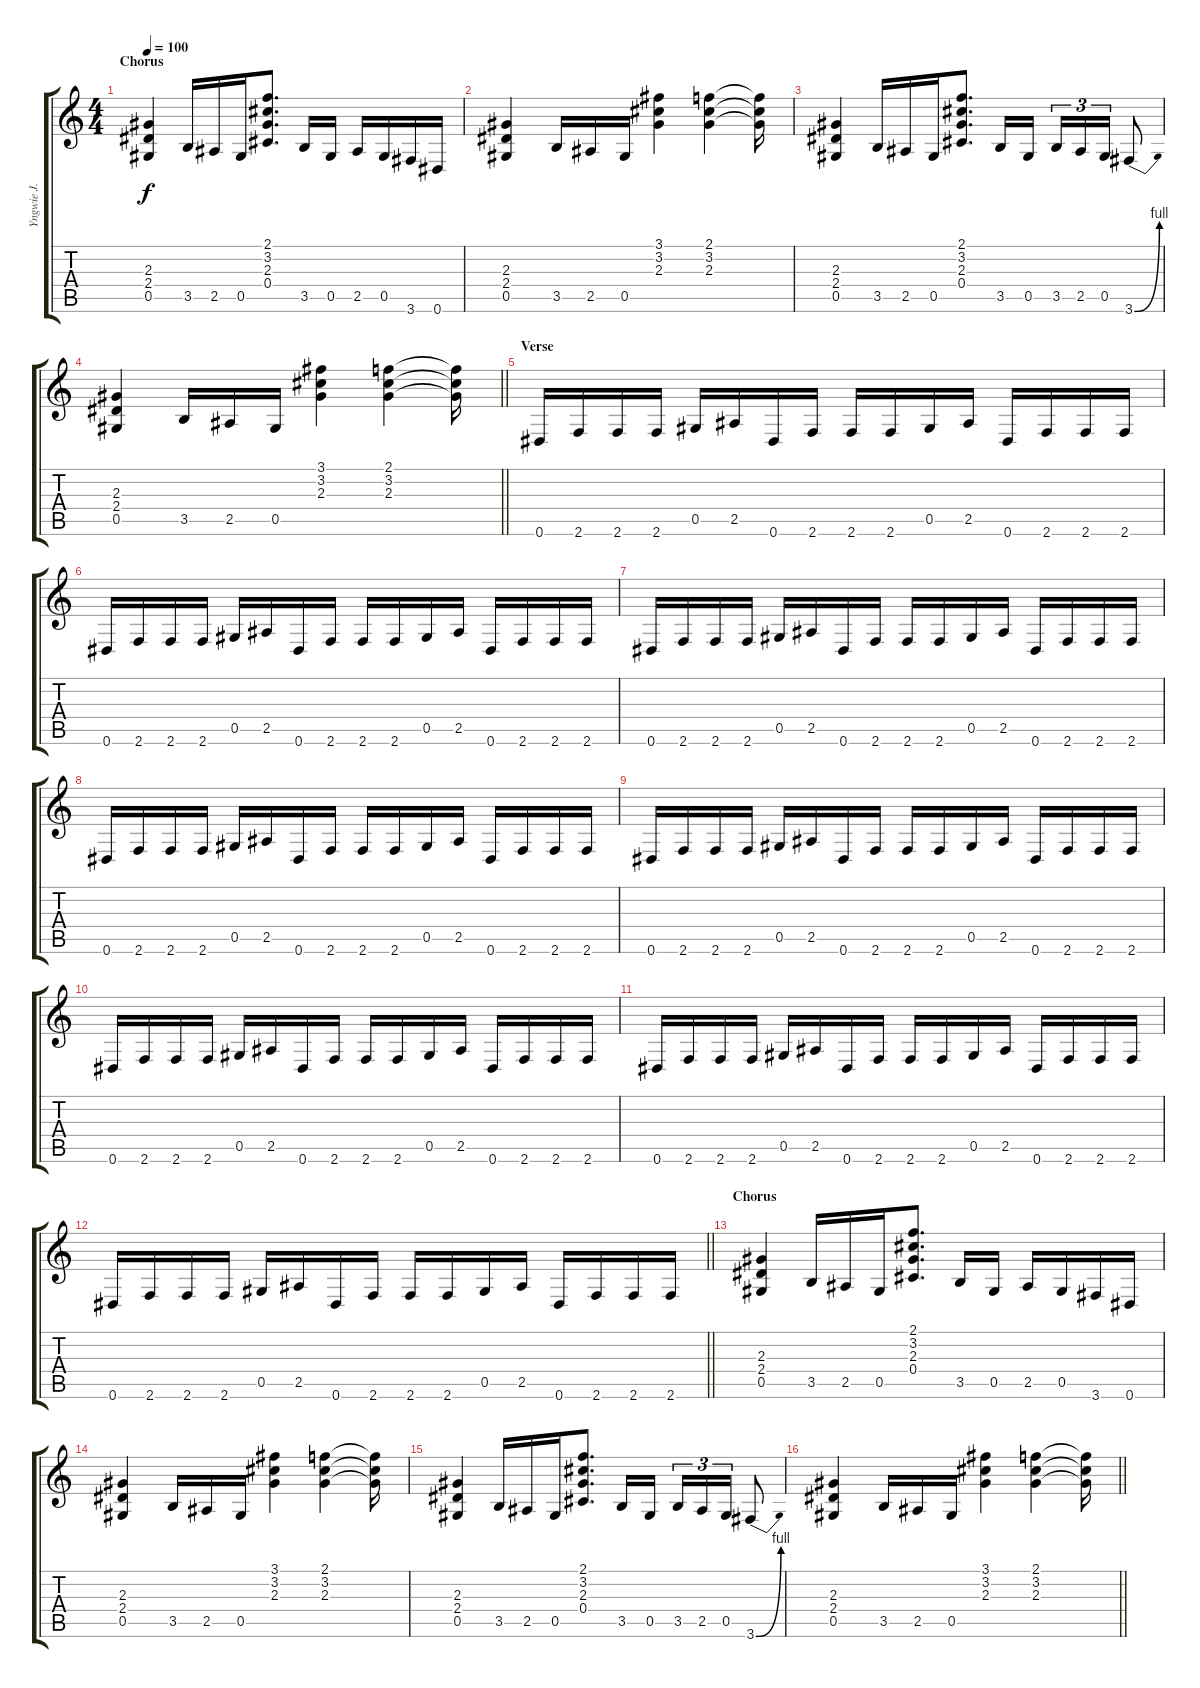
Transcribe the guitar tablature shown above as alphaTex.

\track ("Yngwie J. Malmsteen" "Yngwie J. ") {instrument overdrivenguitar}
\staff {score tabs}
\tuning (Eb4 Bb3 Gb3 Db3 Ab2 Eb2) {hide}
\ts (4 4)
\section ("" "Chorus")
\tempo 100
\clef g2
\ks c
(2.3 2.4 0.5).4{dy f} 3.5.16 2.5.16 0.5.16 (2.1 3.2 2.3 0.4).8{d} 3.5.16 0.5.16 2.5.16 0.5.16 3.6.16 0.6.16 |
(2.3 2.4 0.5).4 3.5.16 2.5.16 0.5.16 (3.1 3.2 2.3).4 (2.1 3.2 2.3).4 (2.1{t} 3.2{t} 2.3{t}).16 |
(2.3 2.4 0.5).4 3.5.16 2.5.16 0.5.16 (2.1 3.2 2.3 0.4).8{d} 3.5.16 0.5.16 3.5.16{tu (3 2)} 2.5.16{tu (3 2)} 0.5.16{tu (3 2)} 3.6{be (bend 0 0 60 4)}.8 |
\barLineRight lightlight
(2.3 2.4 0.5).4 3.5.16 2.5.16 0.5.16 (3.1 3.2 2.3).4 (2.1 3.2 2.3).4 (2.1{t} 3.2{t} 2.3{t}).16 |
\section ("" "Verse")
0.6.16 2.6.16 2.6.16 2.6.16 0.5.16 2.5.16 0.6.16 2.6.16 2.6.16 2.6.16 0.5.16 2.5.16 0.6.16 2.6.16 2.6.16 2.6.16 |
0.6.16 2.6.16 2.6.16 2.6.16 0.5.16 2.5.16 0.6.16 2.6.16 2.6.16 2.6.16 0.5.16 2.5.16 0.6.16 2.6.16 2.6.16 2.6.16 |
0.6.16 2.6.16 2.6.16 2.6.16 0.5.16 2.5.16 0.6.16 2.6.16 2.6.16 2.6.16 0.5.16 2.5.16 0.6.16 2.6.16 2.6.16 2.6.16 |
0.6.16 2.6.16 2.6.16 2.6.16 0.5.16 2.5.16 0.6.16 2.6.16 2.6.16 2.6.16 0.5.16 2.5.16 0.6.16 2.6.16 2.6.16 2.6.16 |
0.6.16 2.6.16 2.6.16 2.6.16 0.5.16 2.5.16 0.6.16 2.6.16 2.6.16 2.6.16 0.5.16 2.5.16 0.6.16 2.6.16 2.6.16 2.6.16 |
0.6.16 2.6.16 2.6.16 2.6.16 0.5.16 2.5.16 0.6.16 2.6.16 2.6.16 2.6.16 0.5.16 2.5.16 0.6.16 2.6.16 2.6.16 2.6.16 |
0.6.16 2.6.16 2.6.16 2.6.16 0.5.16 2.5.16 0.6.16 2.6.16 2.6.16 2.6.16 0.5.16 2.5.16 0.6.16 2.6.16 2.6.16 2.6.16 |
\barLineRight lightlight
0.6.16 2.6.16 2.6.16 2.6.16 0.5.16 2.5.16 0.6.16 2.6.16 2.6.16 2.6.16 0.5.16 2.5.16 0.6.16 2.6.16 2.6.16 2.6.16 |
\section ("" "Chorus")
(2.3 2.4 0.5).4 3.5.16 2.5.16 0.5.16 (2.1 3.2 2.3 0.4).8{d} 3.5.16 0.5.16 2.5.16 0.5.16 3.6.16 0.6.16 |
(2.3 2.4 0.5).4 3.5.16 2.5.16 0.5.16 (3.1 3.2 2.3).4 (2.1 3.2 2.3).4 (2.1{t} 3.2{t} 2.3{t}).16 |
(2.3 2.4 0.5).4 3.5.16 2.5.16 0.5.16 (2.1 3.2 2.3 0.4).8{d} 3.5.16 0.5.16 3.5.16{tu (3 2)} 2.5.16{tu (3 2)} 0.5.16{tu (3 2)} 3.6{be (bend 0 0 60 4)}.8 |
\barLineRight lightlight
(2.3 2.4 0.5).4 3.5.16 2.5.16 0.5.16 (3.1 3.2 2.3).4 (2.1 3.2 2.3).4 (2.1{t} 3.2{t} 2.3{t}).16
